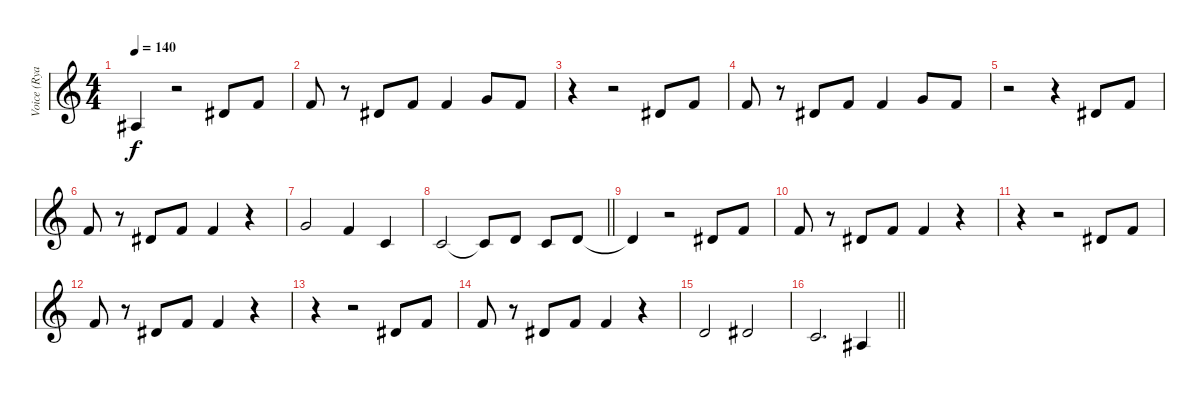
\track ("Voice (Ryan Key)" "Voice (Rya") {instrument flute}
\staff {score}
\tuning (E4 B3 G3 D3 A2 E2) {hide}
\ts (4 4)
\section ("" " ")
\tempo 140
\clef g2
\ks c
3.3{t}.4{dy f} r.2 8.3.8 1.1.8 |
1.1.8 r.8 8.3.8 1.1.8 1.1.4 3.1.8 1.1.8 |
r.4 r.2 8.3.8 1.1.8 |
1.1.8 r.8 8.3.8 1.1.8 1.1.4 3.1.8 1.1.8 |
r.2 r.4 4.2.8 1.1.8 |
1.1.8 r.8 4.2.8 1.1.8 1.1.4 r.4 |
3.1.2 1.1.4 1.2.4 |
\barLineRight lightlight
1.2.2 1.2{t}.8 3.2.8 1.2.8 3.2.8 |
\section ("" " ")
3.2{t}.4 r.2 8.3.8 1.1.8 |
1.1.8 r.8 8.3.8 1.1.8 1.1.4 r.4 |
r.4 r.2 8.3.8 1.1.8 |
1.1.8 r.8 8.3.8 1.1.8 1.1.4 r.4 |
r.4 r.2 8.3.8 1.1.8 |
1.1.8 r.8 8.3.8 1.1.8 1.1.4 r.4 |
3.2.2 4.2.2 |
\barLineRight lightlight
1.2.2{d} 3.3.4
